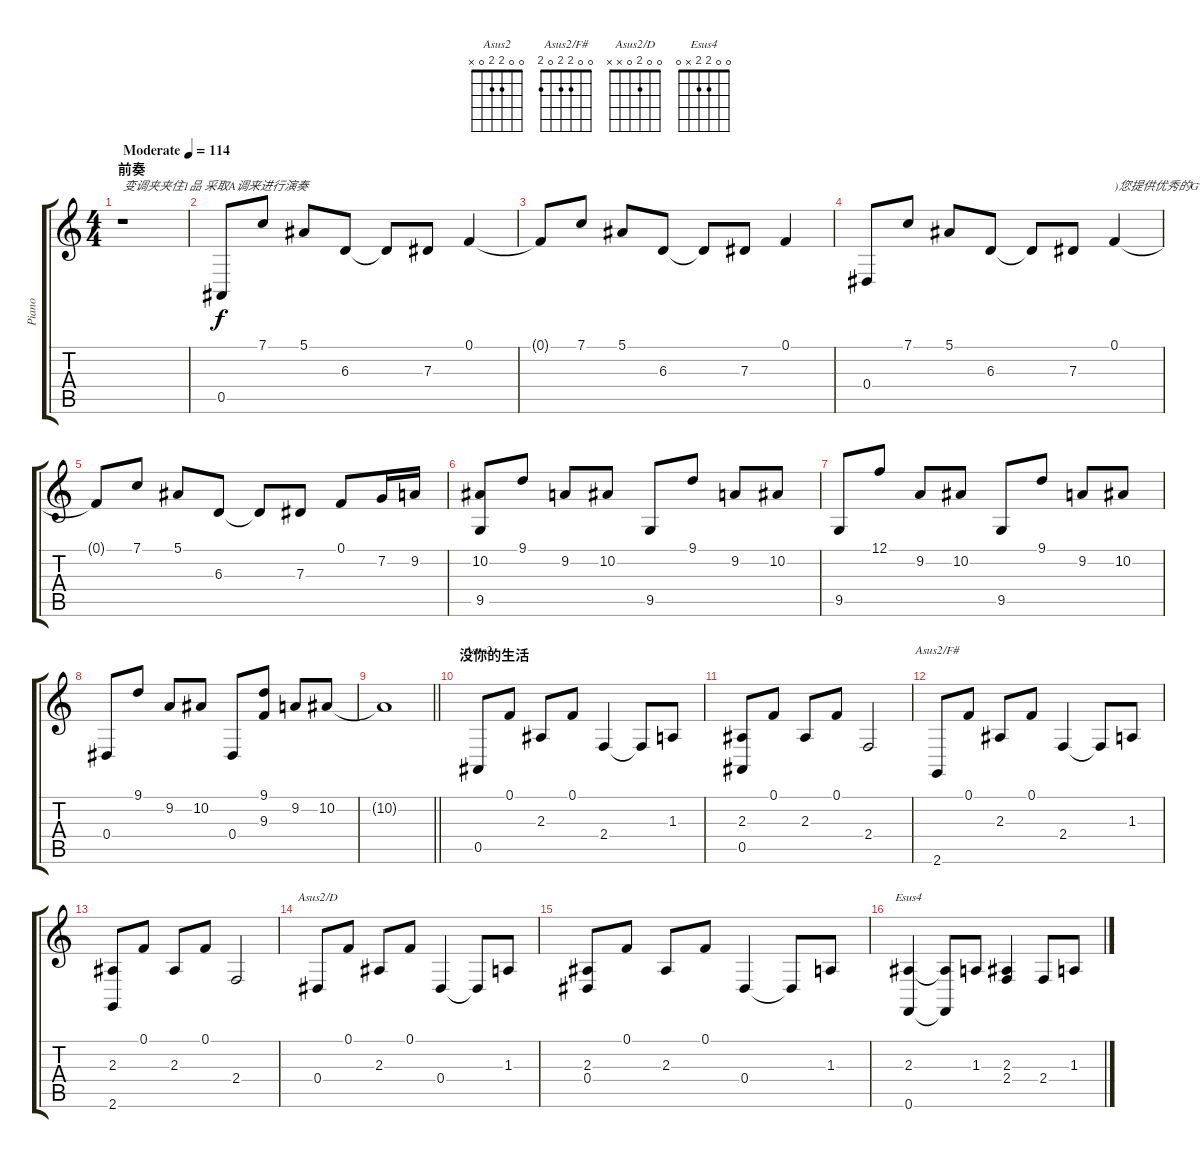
\track ("Piano" "Piano") {instrument brightacousticpiano}
\staff {score tabs}
\tuning (F4 C4 Ab3 Eb3 Bb2 F2) {hide}
\chord ("Asus2" 0 0 2 2 0 x)
\chord ("Asus2/F#" 0 0 2 2 0 2)
\chord ("Asus2/D" 0 0 2 0 x x)
\chord ("Esus4" 0 0 2 2 x 0)
\ts (4 4)
\section ("" "前奏")
\tempo (114 "Moderate")
\clef g2
\ks c
r.1{txt "变调夹夹住1品 采取A调来进行演奏" dy f instrument brightacousticpiano} |
0.5.8 7.1.8 5.1.8 6.3.8 6.3{t}.8 7.3.8 0.1.4 |
0.1{t}.8 7.1.8 5.1.8 6.3.8 6.3{t}.8 7.3.8 0.1.4 |
0.4.8 7.1.8 5.1.8 6.3.8 6.3{t}.8 7.3.8 0.1.4{txt ")您提供优秀的GTP"} |
0.1{t}.8 7.1.8 5.1.8 6.3.8 6.3{t}.8 7.3.8 0.1.8 7.2.16 9.2.16 |
(10.2 9.5).8 9.1.8 9.2.8 10.2.8 9.5.8 9.1.8 9.2.8 10.2.8 |
9.5.8 12.1.8 9.2.8 10.2.8 9.5.8 9.1.8 9.2.8 10.2.8 |
0.4.8 9.1.8 9.2.8 10.2.8 0.4.8 (9.1 9.3).8 9.2.8 10.2.8 |
\barLineRight lightlight
10.2{t}.1 |
\section ("" "没你的生活")
0.5.8{ch "Asus2"} 0.1.8 2.3.8 0.1.8 2.4.4 2.4{t}.8 1.3.8 |
(2.3 0.5).8 0.1.8 2.3.8 0.1.8 2.4.2 |
2.6.8{ch "Asus2/F#"} 0.1.8 2.3.8 0.1.8 2.4.4 2.4{t}.8 1.3.8 |
(2.3 2.6).8 0.1.8 2.3.8 0.1.8 2.4.2 |
0.4.8{ch "Asus2/D"} 0.1.8 2.3.8 0.1.8 0.4.4 0.4{t}.8 1.3.8 |
(2.3 0.4).8 0.1.8 2.3.8 0.1.8 0.4.4 0.4{t}.8 1.3.8 |
(2.3 0.6).4{ch "Esus4"} (2.3{t} 0.6{t}).8 1.3.8 (2.3 2.4).4 2.4.8 1.3.8
